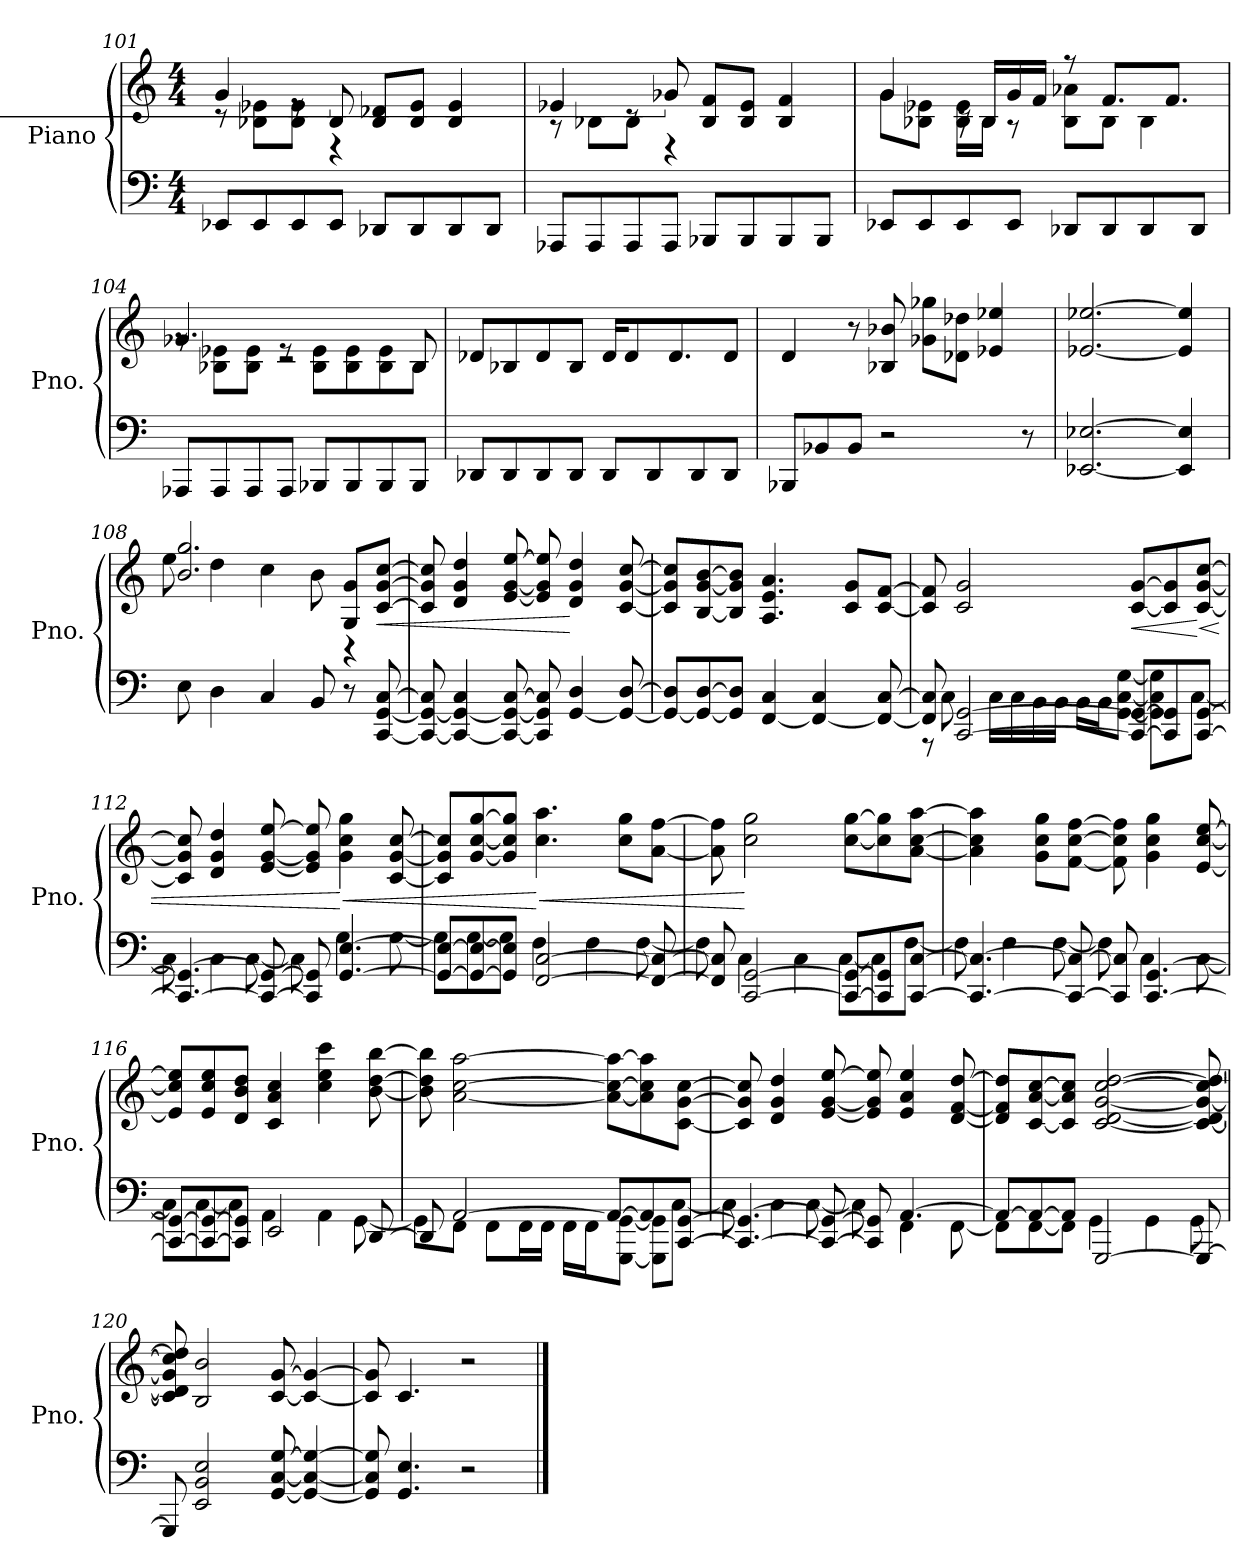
**kern	**kern	**dynam
*part1	*part1	*part1
*staff2	*staff1	*staff1/2
*I"Piano	*	*
*I'Pno.	*	*
*clefF4	*clefG2	*
*k[]	*k[]	*
*M4/4	*M4/4	*
=101	=101	=101
*	*^	*
8EE-X/L	4g/	8r	.
8EE-/	.	8B-X\ 8e-X\L	.
8EE-/	8re	8B-\ 8e-\J	.
!	!	!LO:N:vis=2.	!
8EE-/J	8B-/	8%5r	.
8DD-X/L	8B-/ 8d-X/L	.	.
8DD-/	8B-/ 8e-/J	.	.
8DD-/	4B-/ 4e-/	.	.
8DD-/J	.	.	.
!!LO:PB:g=z	!!
=102	=102	=102	=102
8AAA-X/L	4e-X/	8r	.
8AAA-/	.	8B-X\L	.
8AAA-/	8rc	8B-\J	.
!	!	!LO:N:vis=2.	!
8AAA-/J	8g-X/	8%5r	.
8BBB-X/L	8B-/ 8f/L	.	.
8BBB-/	8B-/ 8e-/J	.	.
8BBB-/	4B-/ 4f/	.	.
8BBB-/J	.	.	.
=103	=103	=103	=103
8EE-X/L	4g/	8g\L	.
8EE-/	.	8B-X\ 8e-X\J	.
8EE-/	16rc	16B-\ 16e-\LL	.
.	16B-/LL	16B-\JJ	.
8EE-/J	16g/	8r	.
.	16f/JJ	.	.
8DD-X/L	8r	8B-\ 8a-X\L	.
8DD-/	8.f/L	8B-\J	.
8DD-/	.	4B-\	.
.	8.f/J	.	.
8DD-/J	.	.	.
=104	=104	=104	=104
8AAA-X/L	4.g-X/	8rg	.
8AAA-/	.	8B-X\ 8e-X\L	.
8AAA-/	.	8B-\ 8e-\J	.
8AAA-/J	2rc	8re	.
8BBB-X/L	.	8B-\ 8e-\L	.
8BBB-/	.	8B-\ 8e-\	.
8BBB-/	.	8B-\ 8e-\	.
8BBB-/J	8B-/	8B-\J	.
*	*v	*v	*
!!LO:LB:g=z
=105	=105	=105
8DD-X/L	8d-X/L	.
8DD-/	8B-X/	.
8DD-/	8d-/	.
8DD-/J	8B-/J	.
8DD-/L	16d-/KL	.
.	8d-/	.
8DD-/	.	.
.	8.d-/	.
8DD-/	.	.
8DD-/J	8d-/J	.
=106	=106	=106
8BBB-X/L	4d/	.
8BB-X/	.	.
8BB-/J	8r	.
2r	8B-X/ 8b-X/	.
.	8g-X\ 8gg-X\L	.
.	8d-X\ 8dd-X\J	.
.	4e-X/ 4ee-X/	.
8r	.	.
=107	=107	=107
[2.EE-X/ [2.E-X/	[2.e-X/ [2.ee-X/	.
4EE-/] 4E-/]	4e-/] 4ee-/]	.
=108	=108	=108
*	*MM95	*
*	*^	*
8E\	2.b/ 2.gg/	8ee\	.
4D\	.	4dd\	.
4C/	.	4cc\	.
8BB/	.	8b\	.
8r	8G/ 8g/L	4r	.
!	!	!	!LO:HP:b
[8CC/ [8GG/ [8C/	[8c/ [8g/ [8cc/J	.	<
*	*v	*v	*
!!LO:LB:g=z
=109	=109	=109
8CC/_ 8GG/_ 8C/]	8c/] 8g/] 8cc/]	.
4CC/_ 4GG/_ 4C/	4d/ 4g/ 4dd/	.
8CC/_ 8GG/_ [8C/	[8e/ [8g/ [8ee/	.
8CC/] 8GG/] 8C/]	8e/] 8g/] 8ee/]	.
[4GG/ 4D/	4d/ 4g/ 4dd/	[
8GG/_ [8D/	[8c/ [8g/ [8cc/	.
=110	=110	=110
8GG/_ 8D/]L	8c/] 8g/] 8cc/]L	.
8GG/_ [8D/	[8B/ [8g/ [8b/	.
8GG/] 8D/]J	8B/] 8g/] 8b/]J	.
[4FF/ 4C/	4.A/ 4.e/ 4.a/	.
4FF/_ 4C/	.	.
.	8c/ 8g/L	.
8FF/_ [8C/	[8c/ [8f/J	.
=111	=111	=111
*^	*	*
8FF/] 8C/]	8r	8c/] 8f/]	.
[2CC/ [2GG/	8C\	2c/ 2g/	.
.	16C\LL	.	.
.	16C\	.	.
.	16BB\	.	.
.	16BB\JJ	.	.
.	16BB\LL	.	.
.	16BB\J	.	.
!	!	!	!LO:HP:b
8CC/_ 8GG/_L	[8GG\ [8C\ [8G\J	[8c/ [8g/L	<
8CC/] 8GG/]	8GG\] 8C\] 8G\]L	8c/] 8g/]	.
!	!	!	!LO:HP:n=1:b
[8CC/ [8GG/J	[8C\J	[8c/ [8g/ [8cc/J	[ <
!!LO:LB:g=z
=112	=112	=112	=112
4.CC/_ 4.GG/_	8C\]	8c/] 8g/] 8cc/]	.
.	4C\	4d/ 4g/ 4dd/	.
8CC/_ 8GG/_	[8C\	[8e/ [8g/ [8ee/	.
8CC/] 8GG/]	8C\]	8e/] 8g/] 8ee/]	.
!	!	!	!LO:HP:n=1:b
[4.GG/ [4.E/	4G\	4g\ 4cc\ 4gg\	[ <
.	[8G\	[8c/ [8g/ [8cc/	.
=113	=113	=113	=113
8GG/_ 8E/_L	8G\L]	8c/] 8g/] 8cc/]L	.
8GG/_ 8E/_	[8G\	[8g/ [8cc/ [8gg/	.
8GG/] 8E/]J	8G\J]	8g/] 8cc/] 8gg/]J	.
!	!	!	!LO:HP:n=1:b
[2FF/ [2C/	4F\	4.cc\ 4.aa\	[ <
.	4F\	.	.
.	.	8cc\ 8gg\L	.
8FF/_ 8C/_	[8F\	[8a\ [8ff\J	.
=114	=114	=114	=114
8FF/] 8C/]	8F\]	8a\] 8ff\]	.
[2CC/ [2GG/	4C\	2cc\ 2gg\	[
.	4C\	.	.
8CC/_ 8GG/_L	[8C\L	[8cc\ [8gg\L	.
8CC/] 8GG/]	8C\]	8cc\] 8gg\]	.
[8CC/ [8C/J	[8F\J	[8a\ [8cc\ [8aa\J	.
!!LO:LB:g=z
=115	=115	=115	=115
4.CC/_ 4.C/_	8F\]	4a\] 4cc\] 4aa\]	.
.	4F\	.	.
.	.	8g\ 8cc\ 8gg\L	.
8CC/_ 8C/_	[8F\	[8f\ [8cc\ [8ff\J	.
8CC/] 8C/]	8F\]	8f\] 8cc\] 8ff\]	.
[4.CC/ [4.GG/	4C\	4g\ 4cc\ 4gg\	.
.	[8C\	[8e/ [8cc/ [8ee/	.
=116	=116	=116	=116
8CC/_ 8GG/_L	8C\L]	8e/] 8cc/] 8ee/]L	.
8CC/_ 8GG/_	[8C\	8e/ 8cc/ 8ee/	.
8CC/] 8GG/]J	8C\J]	8d/ 8b/ 8dd/J	.
2EE/	4AA\	4c/ 4a/ 4cc/	.
.	4AA\	4cc\ 4ee\ 4ccc\	.
[8DD/	[8GG\	[8b\ [8dd\ [8bb\	.
=117	=117	=117	=117
8DD/]	8GG\L]	8b\] 8dd\] 8bb\]	.
[2AA/	8FF\J	[2a\ [2cc\ [2aa\	.
.	8FF\L	.	.
.	16FF\L	.	.
.	16FF\JJ	.	.
.	16FF\LL	.	.
.	16FF\J	.	.
8AA/L_	[8GGG\ [8GG\J	8a\_ 8cc\_ 8aa\_L	.
8AA/]	8GGG\] 8GG\]L	8a\] 8cc\] 8aa\]	.
[8CC/ [8GG/J	[8C\J	[8c\ [8g\ [8cc\J	.
!!LO:PB:g=z
=118	=118	=118	=118
4.CC/_ 4.GG/_	8C\]	8c/] 8g/] 8cc/]	.
.	4C\	4d/ 4g/ 4dd/	.
8CC/_ 8GG/_	[8C\	[8e/ [8g/ [8ee/	.
8CC/] 8GG/]	8C\]	8e/] 8g/] 8ee/]	.
[4.AA/	4FF\	4e/ 4a/ 4ee/	.
.	[8FF\	[8d/ [8f/ [8dd/	.
=119	=119	=119	=119
8AA/L_	8FF\L]	8d/] 8f/] 8dd/]L	.
8AA/_	[8FF\	[8c/ [8a/ [8cc/	.
8AA/J]	8FF\J]	8c/] 8a/] 8cc/]J	.
[2GGG/	4GG\	[2c/ [2d/ [2g/ [2cc/ [2dd/	.
.	4GG\	.	.
8GGG/_	8GG\	8c/_ 8d/_ 8g/_ 8cc/_ 8dd/_	.
*v	*v	*	*
=120	=120	=120
8GGG/]	8c/] 8d/] 8g/] 8cc/] 8dd/]	.
2EE/ 2BB/ 2E/	2B/ 2b/	.
[8GG/ [8C/ [8G/	[8c/ [8g/	.
4GG/_ 4C/_ 4G/_	4c/_ 4g/_	.
=121	=121	=121
8GG/] 8C/] 8G/]	8c/] 8g/]	.
4.GG/ 4.E/	4.c/	.
2r	2r	.
==	==	==
*-	*-	*-
